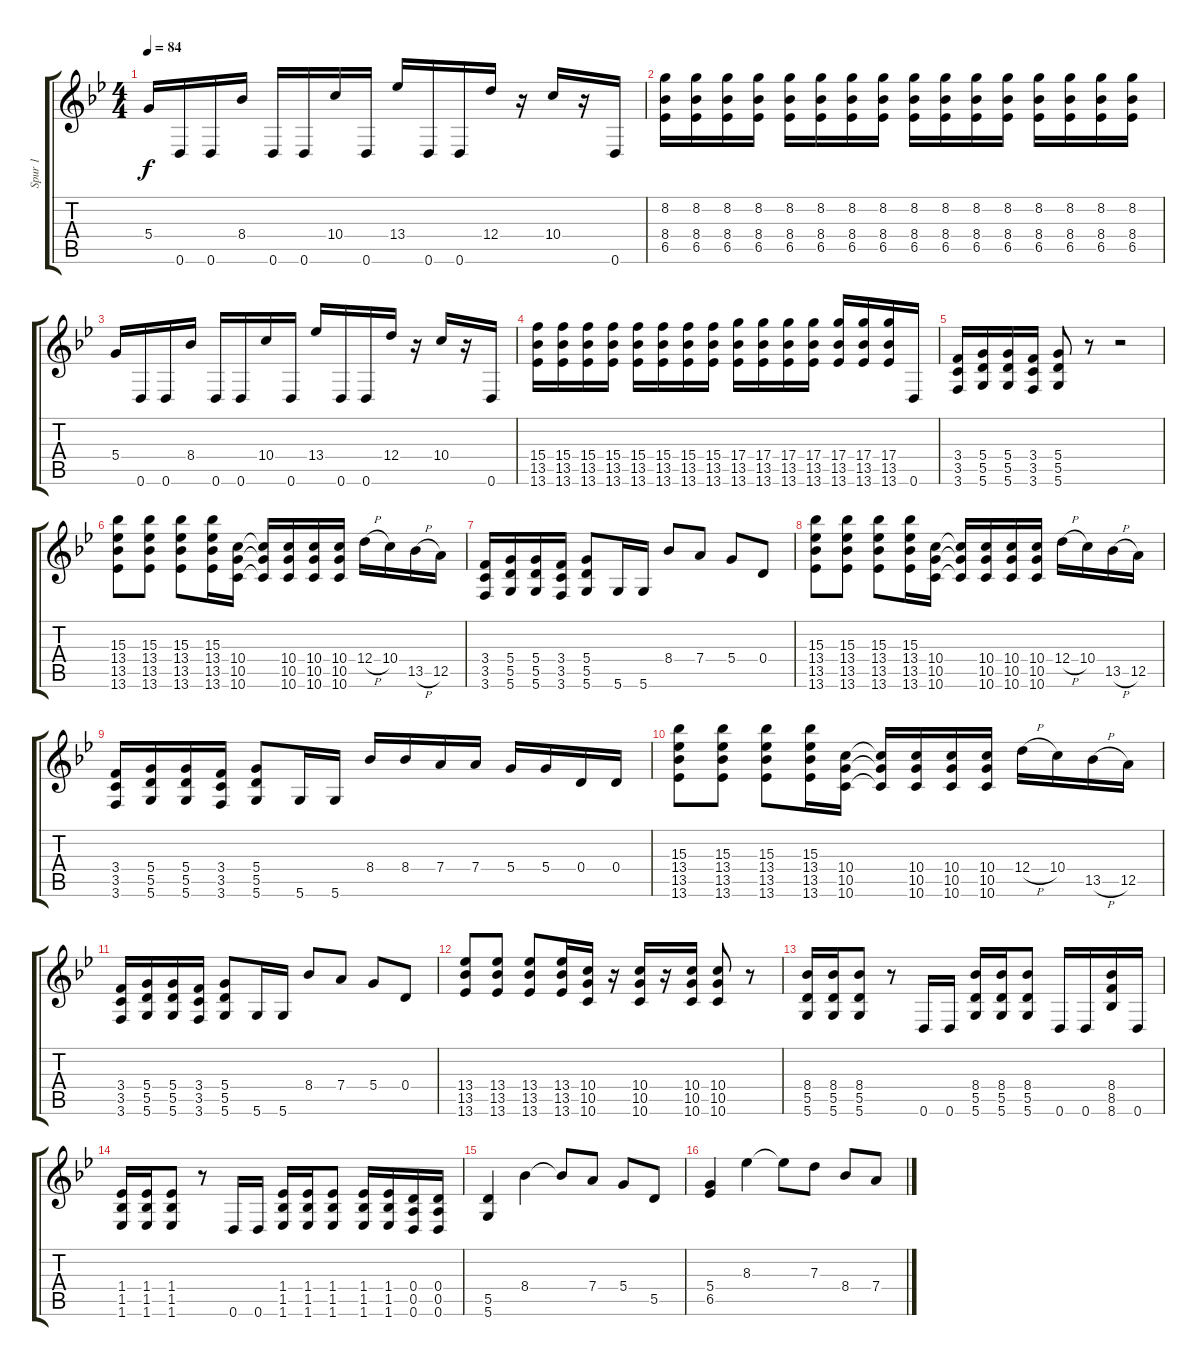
\track ("Spur 1" "Spur 1") {instrument overdrivenguitar}
\staff {score tabs}
\tuning (E4 B3 G3 D3 A2 D2) {hide}
\ts (4 4)
\tempo 84
\clef g2
\ks bb
5.4.16{dy f} 0.6.16 0.6.16 8.4.16 0.6.16 0.6.16 10.4.16 0.6.16 13.4.16 0.6.16 0.6.16 12.4.16 r.16 10.4.16 r.16 0.6.16 |
(8.2 8.4 6.5).16 (8.2 8.4 6.5).16 (8.2 8.4 6.5).16 (8.2 8.4 6.5).16 (8.2 8.4 6.5).16 (8.2 8.4 6.5).16 (8.2 8.4 6.5).16 (8.2 8.4 6.5).16 (8.2 8.4 6.5).16 (8.2 8.4 6.5).16 (8.2 8.4 6.5).16 (8.2 8.4 6.5).16 (8.2 8.4 6.5).16 (8.2 8.4 6.5).16 (8.2 8.4 6.5).16 (8.2 8.4 6.5).16 |
5.4.16 0.6.16 0.6.16 8.4.16 0.6.16 0.6.16 10.4.16 0.6.16 13.4.16 0.6.16 0.6.16 12.4.16 r.16 10.4.16 r.16 0.6.16 |
(15.4 13.5 13.6).16 (15.4 13.5 13.6).16 (15.4 13.5 13.6).16 (15.4 13.5 13.6).16 (15.4 13.5 13.6).16 (15.4 13.5 13.6).16 (15.4 13.5 13.6).16 (15.4 13.5 13.6).16 (17.4 13.5 13.6).16 (17.4 13.5 13.6).16 (17.4 13.5 13.6).16 (17.4 13.5 13.6).16 (17.4 13.5 13.6).16 (17.4 13.5 13.6).16 (17.4 13.5 13.6).16 0.6.16 |
(3.4 3.5 3.6).16 (5.4 5.5 5.6).16 (5.4 5.5 5.6).16 (3.4 3.5 3.6).16 (5.4 5.5 5.6).8 r.8 r.2 |
(15.3 13.4 13.5 13.6).8 (15.3 13.4 13.5 13.6).8 (15.3 13.4 13.5 13.6).8 (15.3 13.4 13.5 13.6).16 (10.4 10.5 10.6).16 (10.4{t} 10.5{t} 10.6{t}).16 (10.4 10.5 10.6).16 (10.4 10.5 10.6).16 (10.4 10.5 10.6).16 12.4{h}.16 10.4.16 13.5{h}.16 12.5.16 |
(3.4 3.5 3.6).16 (5.4 5.5 5.6).16 (5.4 5.5 5.6).16 (3.4 3.5 3.6).16 (5.4 5.5 5.6).8 5.6.16 5.6.16 8.4.8 7.4.8 5.4.8 0.4.8 |
(15.3 13.4 13.5 13.6).8 (15.3 13.4 13.5 13.6).8 (15.3 13.4 13.5 13.6).8 (15.3 13.4 13.5 13.6).16 (10.4 10.5 10.6).16 (10.4{t} 10.5{t} 10.6{t}).16 (10.4 10.5 10.6).16 (10.4 10.5 10.6).16 (10.4 10.5 10.6).16 12.4{h}.16 10.4.16 13.5{h}.16 12.5.16 |
(3.4 3.5 3.6).16 (5.4 5.5 5.6).16 (5.4 5.5 5.6).16 (3.4 3.5 3.6).16 (5.4 5.5 5.6).8 5.6.16 5.6.16 8.4.16 8.4.16 7.4.16 7.4.16 5.4.16 5.4.16 0.4.16 0.4.16 |
(15.3 13.4 13.5 13.6).8 (15.3 13.4 13.5 13.6).8 (15.3 13.4 13.5 13.6).8 (15.3 13.4 13.5 13.6).16 (10.4 10.5 10.6).16 (10.4{t} 10.5{t} 10.6{t}).16 (10.4 10.5 10.6).16 (10.4 10.5 10.6).16 (10.4 10.5 10.6).16 12.4{h}.16 10.4.16 13.5{h}.16 12.5.16 |
(3.4 3.5 3.6).16 (5.4 5.5 5.6).16 (5.4 5.5 5.6).16 (3.4 3.5 3.6).16 (5.4 5.5 5.6).8 5.6.16 5.6.16 8.4.8 7.4.8 5.4.8 0.4.8 |
(13.4 13.5 13.6).8 (13.4 13.5 13.6).8 (13.4 13.5 13.6).8 (13.4 13.5 13.6).16 (10.4 10.5 10.6).16 r.16 (10.4 10.5 10.6).16 r.16 (10.4 10.5 10.6).16 (10.4 10.5 10.6).8 r.8 |
(8.4 5.5 5.6).16 (8.4 5.5 5.6).16 (8.4 5.5 5.6).8 r.8 0.6.16 0.6.16 (8.4 5.5 5.6).16 (8.4 5.5 5.6).16 (8.4 5.5 5.6).8 0.6.16 0.6.16 (8.4 8.5 8.6).16 0.6.16 |
(1.4 1.5 1.6).16 (1.4 1.5 1.6).16 (1.4 1.5 1.6).8 r.8 0.6.16 0.6.16 (1.4 1.5 1.6).16 (1.4 1.5 1.6).16 (1.4 1.5 1.6).8 (1.4 1.5 1.6).16 (1.4 1.5 1.6).16 (0.4 0.5 0.6).16 (0.4 0.5 0.6).16 |
(5.5 5.6).4 8.4.4 8.4{t}.8 7.4.8 5.4.8 5.5.8 |
(5.4 6.5).4 8.3.4 8.3{t}.8 7.3.8 8.4.8 7.4.8
